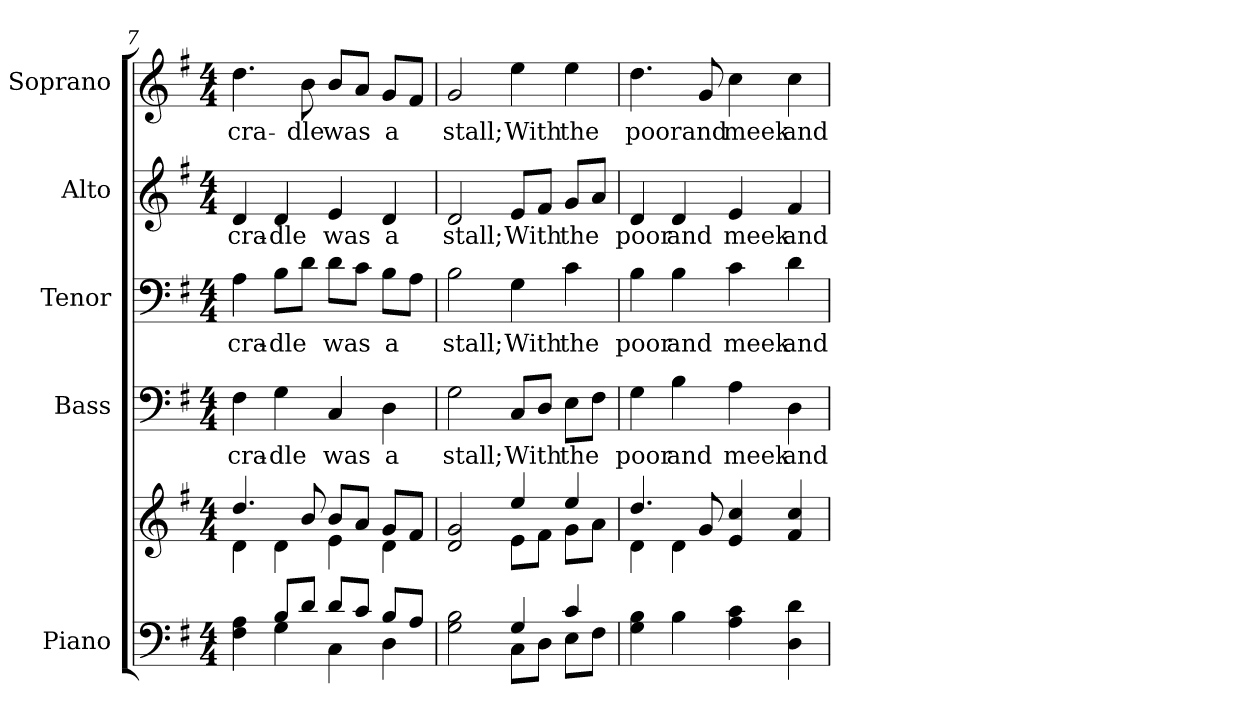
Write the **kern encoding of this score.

**kern	**kern	**kern	**text	**kern	**text	**kern	**text	**kern	**text
*part5	*part5	*part4	*part4	*part3	*part3	*part2	*part2	*part1	*part1
*staff6	*staff5	*staff4	*staff4	*staff3	*staff3	*staff2	*staff2	*staff1	*staff1
*I"Piano	*	*I"Bass	*	*I"Tenor	*	*I"Alto	*	*I"Soprano	*
*I'Pno.	*	*I'B.	*	*I'T.	*	*I'A.	*	*I'S.	*
*clefF4	*clefG2	*clefF4	*	*clefF4	*	*clefG2	*	*clefG2	*
*k[f#]	*k[f#]	*k[f#]	*	*k[f#]	*	*k[f#]	*	*k[f#]	*
*G:	*G:	*G:	*	*G:	*	*G:	*	*G:	*
*M4/4	*M4/4	*M4/4	*	*M4/4	*	*M4/4	*	*M4/4	*
=7	=7	=7	=7	=7	=7	=7	=7	=7	=7
*^	*^	*	*	*	*	*	*	*	*
!	!	!	!	!	!LO:LY:b:color=#000000	!	!	!	!	!	!
!	!	!	!	!	!	!	!LO:LY:b:color=#000000	!	!	!	!
!	!	!	!	!	!	!	!	!	!LO:LY:b:color=#000000	!	!
!	!	!	!	!	!	!	!	!	!	!	!LO:LY:b:color=#000000
4F#i\ 4Ai	4ryy	4.ddi/	4di\	4F#i\	cra-	4Ai\	cra-	4di/	cra-	4.ddi\	cra-
!	!	!	!	!	!LO:LY:b:color=#000000	!	!	!	!	!	!
!	!	!	!	!	!	!	!LO:LY:b:color=#000000	!	!	!	!
!	!	!	!	!	!	!	!	!	!LO:LY:b:color=#000000	!	!
8Bi/L	4Gi\	.	4di\	4Gi\	-dle	8Bi\L	-dle	4di/	-dle	.	.
!	!	!	!	!	!	!	!	!	!	!	!LO:LY:b:color=#000000
8di/J	.	8bi/	.	.	.	8di\J	.	.	.	8bi\	-dle
!	!	!	!	!	!LO:LY:b:color=#000000	!	!	!	!	!	!
!	!	!	!	!	!	!	!LO:LY:b:color=#000000	!	!	!	!
!	!	!	!	!	!	!	!	!	!LO:LY:b:color=#000000	!	!
!	!	!	!	!	!	!	!	!	!	!	!LO:LY:b:color=#000000
8di/L	4Ci\	8bi/L	4ei\	4Ci/	was	8di\L	was	4ei/	was	8bi/L	was
8ci/J	.	8ai/J	.	.	.	8ci\J	.	.	.	8ai/J	.
!	!	!	!	!	!LO:LY:b:color=#000000	!	!	!	!	!	!
!	!	!	!	!	!	!	!LO:LY:b:color=#000000	!	!	!	!
!	!	!	!	!	!	!	!	!	!LO:LY:b:color=#000000	!	!
!	!	!	!	!	!	!	!	!	!	!	!LO:LY:b:color=#000000
8Bi/L	4Di\	8gi/L	4di\	4Di\	a	8Bi\L	a	4di/	a	8gi/L	a
8Ai/J	.	8f#i/J	.	.	.	8Ai\J	.	.	.	8f#i/J	.
!!LO:PB:g=z
=8	=8	=8	=8	=8	=8	=8	=8	=8	=8	=8	=8
!	!	!	!	!	!LO:LY:b:color=#000000	!	!	!	!	!	!
!	!	!	!	!	!	!	!LO:LY:b:color=#000000	!	!	!	!
!	!	!	!	!	!	!	!	!	!LO:LY:b:color=#000000	!	!
!	!	!	!	!	!	!	!	!	!	!	!LO:LY:b:color=#000000
2Gi\ 2Bi	2ryy	2di/ 2gi	2ryy	2Gi\	stall;	2Bi\	stall;	2di/	stall;	2gi/	stall;
!	!	!	!	!	!LO:LY:b:color=#000000	!	!	!	!	!	!
!	!	!	!	!	!	!	!LO:LY:b:color=#000000	!	!	!	!
!	!	!	!	!	!	!	!	!	!LO:LY:b:color=#000000	!	!
!	!	!	!	!	!	!	!	!	!	!	!LO:LY:b:color=#000000
4Gi/	8Ci\L	4eei/	8ei\L	8Ci/L	With	4Gi\	With	8ei/L	With	4eei\	With
.	8Di\J	.	8f#i\J	8Di/J	.	.	.	8f#i/J	.	.	.
!	!	!	!	!	!LO:LY:b:color=#000000	!	!	!	!	!	!
!	!	!	!	!	!	!	!LO:LY:b:color=#000000	!	!	!	!
!	!	!	!	!	!	!	!	!	!LO:LY:b:color=#000000	!	!
!	!	!	!	!	!	!	!	!	!	!	!LO:LY:b:color=#000000
4ci/	8Ei\L	4eei/	8gi\L	8Ei\L	the	4ci\	the	8gi/L	the	4eei\	the
.	8F#i\J	.	8ai\J	8F#i\J	.	.	.	8ai/J	.	.	.
*v	*v	*	*	*	*	*	*	*	*	*	*
=9	=9	=9	=9	=9	=9	=9	=9	=9	=9	=9
*^	*	*	*	*	*	*	*	*	*	*
!	!	!	!	!	!LO:LY:b:color=#000000	!	!	!	!	!	!
*v	*v	*	*	*	*	*	*	*	*	*	*
*^	*	*	*	*	*	*	*	*	*	*
!	!	!	!	!	!	!	!LO:LY:b:color=#000000	!	!	!	!
*v	*v	*	*	*	*	*	*	*	*	*	*
*^	*	*	*	*	*	*	*	*	*	*
!	!	!	!	!	!	!	!	!	!LO:LY:b:color=#000000	!	!
*v	*v	*	*	*	*	*	*	*	*	*	*
*^	*	*	*	*	*	*	*	*	*	*
!	!	!	!	!	!	!	!	!	!	!	!LO:LY:b:color=#000000
*v	*v	*	*	*	*	*	*	*	*	*	*
4Gi\ 4Bi	4.ddi/	4di\	4Gi\	poor	4Bi\	poor	4di/	poor	4.ddi\	poor
!	!	!	!	!LO:LY:b:color=#000000	!	!	!	!	!	!
!	!	!	!	!	!	!LO:LY:b:color=#000000	!	!	!	!
!	!	!	!	!	!	!	!	!LO:LY:b:color=#000000	!	!
4Bi\	.	4di\	4Bi\	and	4Bi\	and	4di/	and	.	.
!	!	!	!	!	!	!	!	!	!	!LO:LY:b:color=#000000
.	8gi/	.	.	.	.	.	.	.	8gi/	and
!	!	!	!	!LO:LY:b:color=#000000	!	!	!	!	!	!
!	!	!	!	!	!	!LO:LY:b:color=#000000	!	!	!	!
!	!	!	!	!	!	!	!	!LO:LY:b:color=#000000	!	!
!	!	!	!	!	!	!	!	!	!	!LO:LY:b:color=#000000
4Ai\ 4ci	4ei/ 4cci	2ryy	4Ai\	meek	4ci\	meek	4ei/	meek	4cci\	meek
!	!	!	!	!LO:LY:b:color=#000000	!	!	!	!	!	!
!	!	!	!	!	!	!LO:LY:b:color=#000000	!	!	!	!
!	!	!	!	!	!	!	!	!LO:LY:b:color=#000000	!	!
!	!	!	!	!	!	!	!	!	!	!LO:LY:b:color=#000000
4Di\ 4di	4f#i/ 4cci	.	4Di\	and	4di\	and	4f#i/	and	4cci\	and
*	*v	*v	*	*	*	*	*	*	*	*
=	=	=	=	=	=	=	=	=	=
*-	*-	*-	*-	*-	*-	*-	*-	*-	*-
